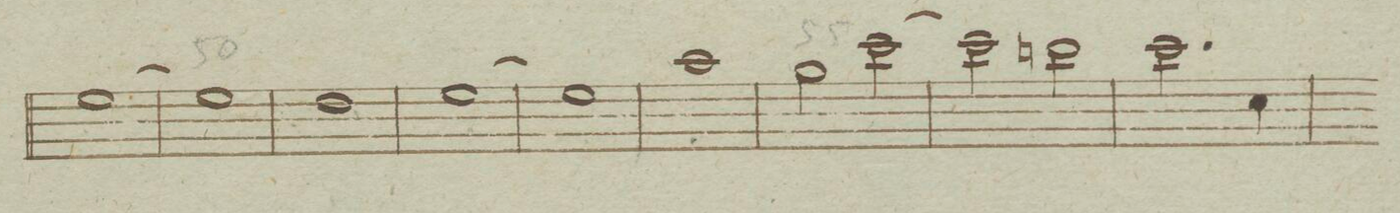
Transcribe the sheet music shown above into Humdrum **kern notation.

**kern	**dynam
*I"Clarinetto 1o. in B	*
*clefG2	*
*k[b-e-a-]	*
*met(c)	*
*M4/4	*
[1dd	.
=50	=50
1dd]	.
=51	=51
1cc	.
=52	=52
[1dd	.
=53	=53
1dd]	.
=54	=54
1gg	.
=55	=55
2ff\	.
[2bb-\	.
=56	=56
2bb-\]	.
2aa\	.
=57	=57
2.bb-\	.
4b-\	.
=58	=58
*-	*-
